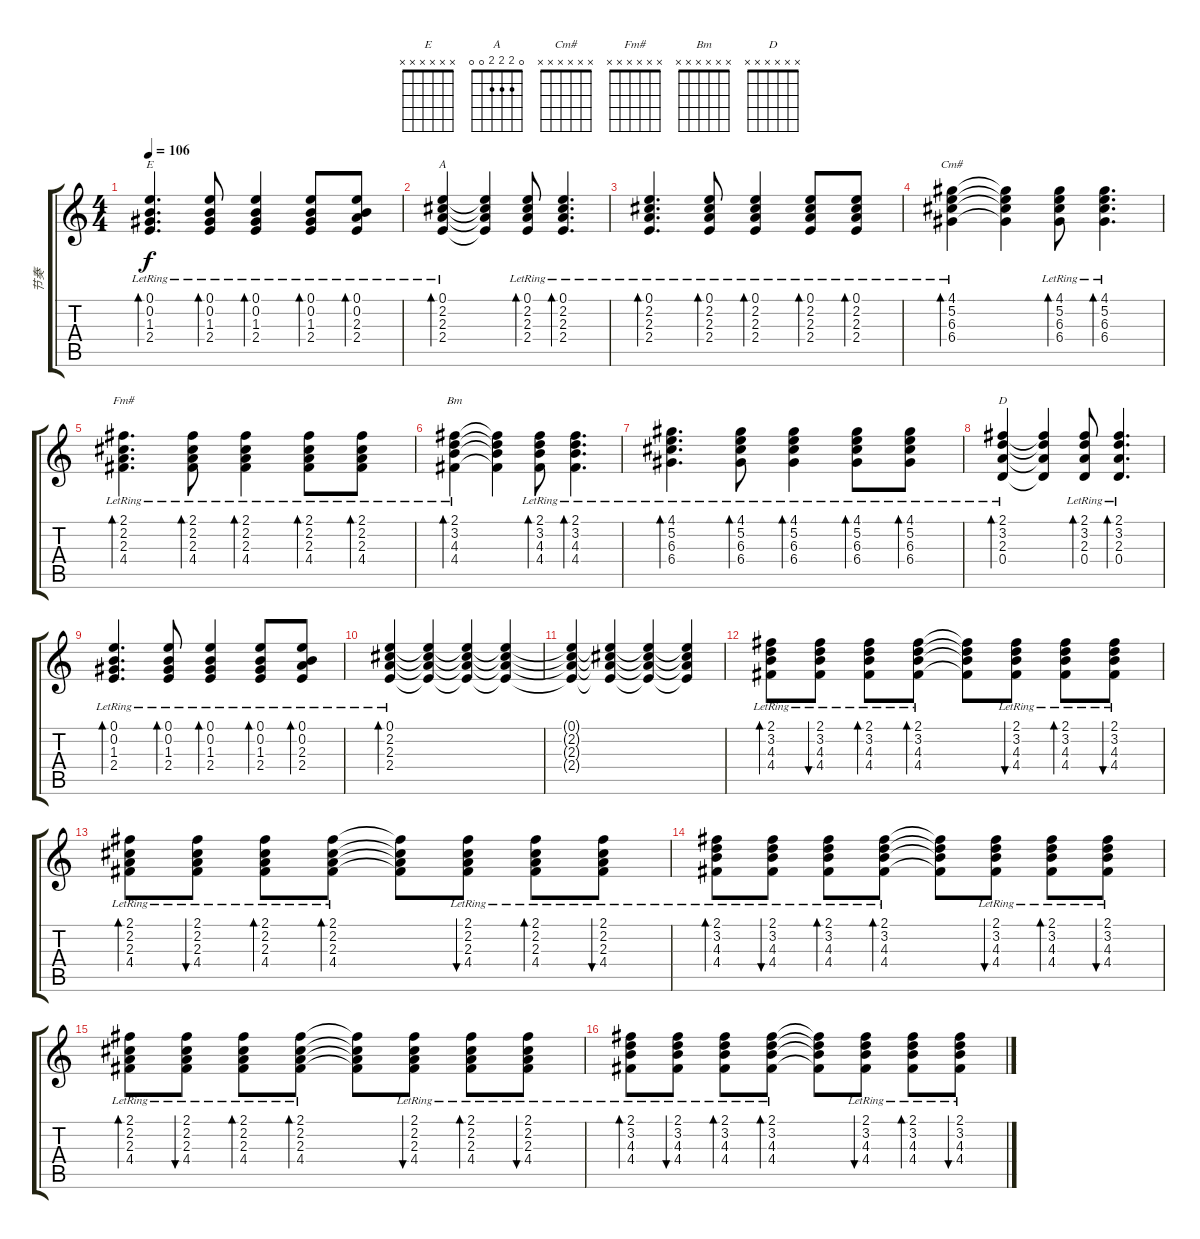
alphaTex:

\track ("节奏" "节奏") {instrument acousticguitarsteel}
\staff {score tabs}
\tuning (E4 B3 G3 D3 A2 E2) {hide}
\chord ("E" x x x x x x)
\chord ("A" 0 2 2 2 0 0)
\chord ("Cm#" x x x x x x)
\chord ("Fm#" x x x x x x)
\chord ("Bm" x x x x x x)
\chord ("D" x x x x x x)
\ts (4 4)
\tempo 106
\clef g2
\ks c
(0.1{lr} 0.2{lr} 1.3{lr} 2.4{lr}).4{d bd 60 ch "E" dy f} (0.1{lr} 0.2{lr} 1.3{lr} 2.4{lr}).8{bd 60} (0.1{lr} 0.2{lr} 1.3{lr} 2.4{lr}).4{bd 60} (0.1{lr} 0.2{lr} 1.3{lr} 2.4{lr}).8{bd 60} (0.1{lr} 0.2{lr} 2.3{lr} 2.4{lr}).8{bd 60} |
(0.1{lr} 2.2{lr} 2.3{lr} 2.4{lr}).4{bd 60 ch "A"} (0.1{t} 2.2{t} 2.3{t} 2.4{t}).4 (0.1{lr} 2.2{lr} 2.3{lr} 2.4{lr}).8{bd 60} (0.1{lr} 2.2{lr} 2.3{lr} 2.4{lr}).4{d bd 60} |
(0.1{lr} 2.2{lr} 2.3{lr} 2.4{lr}).4{d bd 60} (0.1{lr} 2.2{lr} 2.3{lr} 2.4{lr}).8{bd 60} (0.1{lr} 2.2{lr} 2.3{lr} 2.4{lr}).4{bd 60} (0.1{lr} 2.2{lr} 2.3{lr} 2.4{lr}).8{bd 60} (0.1{lr} 2.2{lr} 2.3{lr} 2.4{lr}).8{bd 60} |
(4.1{lr} 5.2{lr} 6.3{lr} 6.4{lr}).4{bd 60 ch "Cm#"} (4.1{t} 5.2{t} 6.3{t} 6.4{t}).4 (4.1{lr} 5.2{lr} 6.3{lr} 6.4{lr}).8{bd 60} (4.1{lr} 5.2{lr} 6.3{lr} 6.4{lr}).4{d bd 60} |
(2.1{lr} 2.2{lr} 2.3{lr} 4.4{lr}).4{d bd 60 ch "Fm#"} (2.1{lr} 2.2{lr} 2.3{lr} 4.4{lr}).8{bd 60} (2.1{lr} 2.2{lr} 2.3{lr} 4.4{lr}).4{bd 60} (2.1{lr} 2.2{lr} 2.3{lr} 4.4{lr}).8{bd 60} (2.1{lr} 2.2{lr} 2.3{lr} 4.4{lr}).8{bd 60} |
(2.1{lr} 3.2{lr} 4.3{lr} 4.4{lr}).4{bd 60 ch "Bm"} (2.1{t} 3.2{t} 4.3{t} 4.4{t}).4 (2.1{lr} 3.2{lr} 4.3{lr} 4.4{lr}).8{bd 60} (2.1{lr} 3.2{lr} 4.3{lr} 4.4{lr}).4{d bd 60} |
(4.1{lr} 5.2{lr} 6.3{lr} 6.4{lr}).4{d bd 60} (4.1{lr} 5.2{lr} 6.3{lr} 6.4{lr}).8{bd 60} (4.1{lr} 5.2{lr} 6.3{lr} 6.4{lr}).4{bd 60} (4.1{lr} 5.2{lr} 6.3{lr} 6.4{lr}).8{bd 60} (4.1{lr} 5.2{lr} 6.3{lr} 6.4{lr}).8{bd 60} |
(2.1{lr} 3.2{lr} 2.3{lr} 0.4{lr}).4{bd 60 ch "D"} (2.1{t} 3.2{t} 2.3{t} 0.4{t}).4 (2.1{lr} 3.2{lr} 2.3{lr} 0.4{lr}).8{bd 60} (2.1{lr} 3.2{lr} 2.3{lr} 0.4{lr}).4{d bd 60} |
(0.1{lr} 0.2{lr} 1.3{lr} 2.4{lr}).4{d bd 60} (0.1{lr} 0.2{lr} 1.3{lr} 2.4{lr}).8{bd 60} (0.1{lr} 0.2{lr} 1.3{lr} 2.4{lr}).4{bd 60} (0.1{lr} 0.2{lr} 1.3{lr} 2.4{lr}).8{bd 60} (0.1{lr} 0.2{lr} 2.3{lr} 2.4{lr}).8{bd 60} |
(0.1{lr} 2.2{lr} 2.3{lr} 2.4{lr}).4{bd 60} (0.1{t} 2.2{t} 2.3{t} 2.4{t}).4 (0.1{t} 2.2{t} 2.3{t} 2.4{t}).4 (0.1{t} 2.2{t} 2.3{t} 2.4{t}).4 |
(0.1{t} 2.2{t} 2.3{t} 2.4{t}).4 (0.1{t} 2.2{t} 2.3{t} 2.4{t}).4 (0.1{t} 2.2{t} 2.3{t} 2.4{t}).4 (0.1{t} 2.2{t} 2.3{t} 2.4{t}).4 |
(2.1{lr} 3.2{lr} 4.3{lr} 4.4{lr}).8{bd 60} (2.1{lr} 3.2{lr} 4.3{lr} 4.4{lr}).8{bu 60} (2.1{lr} 3.2{lr} 4.3{lr} 4.4{lr}).8{bd 60} (2.1{lr} 3.2{lr} 4.3{lr} 4.4{lr}).8{bd 60} (2.1{t} 3.2{t} 4.3{t} 4.4{t}).8 (2.1{lr} 3.2{lr} 4.3{lr} 4.4{lr}).8{bu 60} (2.1{lr} 3.2{lr} 4.3{lr} 4.4{lr}).8{bd 60} (2.1{lr} 3.2{lr} 4.3{lr} 4.4{lr}).8{bu 60} |
(2.1{lr} 2.2{lr} 2.3{lr} 4.4{lr}).8{bd 60} (2.1{lr} 2.2{lr} 2.3{lr} 4.4{lr}).8{bu 60} (2.1{lr} 2.2{lr} 2.3{lr} 4.4{lr}).8{bd 60} (2.1{lr} 2.2{lr} 2.3{lr} 4.4{lr}).8{bd 60} (2.1{t} 2.2{t} 2.3{t} 4.4{t}).8 (2.1{lr} 2.2{lr} 2.3{lr} 4.4{lr}).8{bu 60} (2.1{lr} 2.2{lr} 2.3{lr} 4.4{lr}).8{bd 60} (2.1{lr} 2.2{lr} 2.3{lr} 4.4{lr}).8{bu 60} |
(2.1{lr} 3.2{lr} 4.3{lr} 4.4{lr}).8{bd 60} (2.1{lr} 3.2{lr} 4.3{lr} 4.4{lr}).8{bu 60} (2.1{lr} 3.2{lr} 4.3{lr} 4.4{lr}).8{bd 60} (2.1{lr} 3.2{lr} 4.3{lr} 4.4{lr}).8{bd 60} (2.1{t} 3.2{t} 4.3{t} 4.4{t}).8 (2.1{lr} 3.2{lr} 4.3{lr} 4.4{lr}).8{bu 60} (2.1{lr} 3.2{lr} 4.3{lr} 4.4{lr}).8{bd 60} (2.1{lr} 3.2{lr} 4.3{lr} 4.4{lr}).8{bu 60} |
(2.1{lr} 2.2{lr} 2.3{lr} 4.4{lr}).8{bd 60} (2.1{lr} 2.2{lr} 2.3{lr} 4.4{lr}).8{bu 60} (2.1{lr} 2.2{lr} 2.3{lr} 4.4{lr}).8{bd 60} (2.1{lr} 2.2{lr} 2.3{lr} 4.4{lr}).8{bd 60} (2.1{t} 2.2{t} 2.3{t} 4.4{t}).8 (2.1{lr} 2.2{lr} 2.3{lr} 4.4{lr}).8{bu 60} (2.1{lr} 2.2{lr} 2.3{lr} 4.4{lr}).8{bd 60} (2.1{lr} 2.2{lr} 2.3{lr} 4.4{lr}).8{bu 60} |
(2.1{lr} 3.2{lr} 4.3{lr} 4.4{lr}).8{bd 60} (2.1{lr} 3.2{lr} 4.3{lr} 4.4{lr}).8{bu 60} (2.1{lr} 3.2{lr} 4.3{lr} 4.4{lr}).8{bd 60} (2.1{lr} 3.2{lr} 4.3{lr} 4.4{lr}).8{bd 60} (2.1{t} 3.2{t} 4.3{t} 4.4{t}).8 (2.1{lr} 3.2{lr} 4.3{lr} 4.4{lr}).8{bu 60} (2.1{lr} 3.2{lr} 4.3{lr} 4.4{lr}).8{bd 60} (2.1{lr} 3.2{lr} 4.3{lr} 4.4{lr}).8{bu 60}
